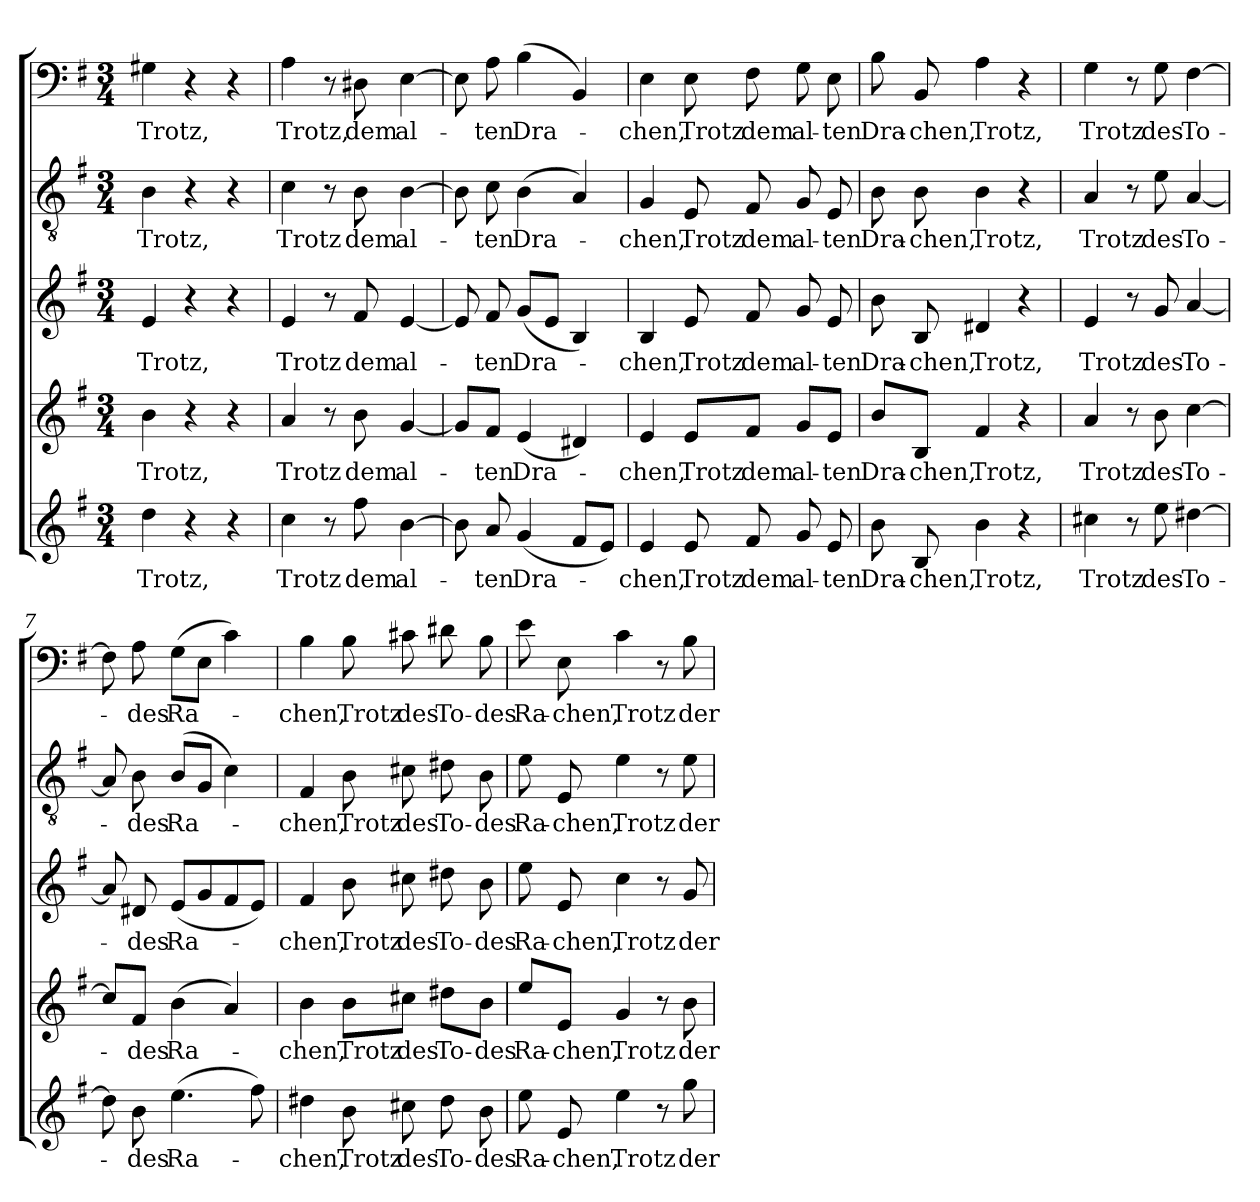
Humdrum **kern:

**kern	**text	**kern	**text	**kern	**text	**kern	**text	**kern	**text
*part5	*part5	*part4	*part4	*part3	*part3	*part2	*part2	*part1	*part1
*staff5	*staff5	*staff4	*staff4	*staff3	*staff3	*staff2	*staff2	*staff1	*staff1
*clefG2	*	*clefG2	*	*clefG2	*	*clefGv2	*	*clefF4	*
*k[f#]	*	*k[f#]	*	*k[f#]	*	*k[f#]	*	*k[f#]	*
*e:	*	*e:	*	*e:	*	*e:	*	*e:	*
*M3/4	*	*M3/4	*	*M3/4	*	*M3/4	*	*M3/4	*
=1	=1	=1	=1	=1	=1	=1	=1	=1	=1
4dd\	Trotz,	4b\	Trotz,	4e/	Trotz,	4B\	Trotz,	4G#X\	Trotz,
4r	.	4r	.	4r	.	4r	.	4r	.
4r	.	4r	.	4r	.	4r	.	4r	.
=2	=2	=2	=2	=2	=2	=2	=2	=2	=2
4cc\	Trotz	4a/	Trotz	4e/	Trotz	4c\	Trotz	4A\	Trotz,
8r	.	8r	.	8r	.	8r	.	8r	.
8ff#\	dem	8b\	dem	8f#/	dem	8B\	dem	8D#X\	dem
[4b\	al-	[4g/	al-	[4e/	al-	[4B\	al-	[4E\	al-
=3	=3	=3	=3	=3	=3	=3	=3	=3	=3
8b\]	.	8g/L]	.	8e/]	.	8B\]	.	8E\]	.
8a/	-ten	8f#/J	-ten	8f#/	-ten	8c\	-ten	8A\	-ten
(4g/	Dra-	(4e/	Dra-	(8g/L	Dra-	(4B\	Dra-	(4B\	Dra-
.	.	.	.	8e/J	.	.	.	.	.
8f#/L	.	4d#X/)	.	4B/)	.	4A/)	.	4BB/)	.
8e/J)	.	.	.	.	.	.	.	.	.
=4	=4	=4	=4	=4	=4	=4	=4	=4	=4
4e/	-chen,	4e/	-chen,	4B/	-chen,	4G/	-chen,	4E\	-chen,
8e/	Trotz	8e/L	Trotz	8e/	Trotz	8E/	Trotz	8E\	Trotz
8f#/	dem	8f#/J	dem	8f#/	dem	8F#/	dem	8F#\	dem
8g/	al-	8g/L	al-	8g/	al-	8G/	al-	8G\	al-
8e/	-ten	8e/J	-ten	8e/	-ten	8E/	-ten	8E\	-ten
=5	=5	=5	=5	=5	=5	=5	=5	=5	=5
8b\	Dra-	8b/L	Dra-	8b\	Dra-	8B\	Dra-	8B\	Dra-
8B/	-chen,	8B/J	-chen,	8B/	-chen,	8B\	-chen,	8BB/	-chen,
4b\	Trotz,	4f#/	Trotz,	4d#X/	Trotz,	4B\	Trotz,	4A\	Trotz,
4r	.	4r	.	4r	.	4r	.	4r	.
=6	=6	=6	=6	=6	=6	=6	=6	=6	=6
4cc#X\	Trotz	4a/	Trotz	4e/	Trotz	4A/	Trotz	4G\	Trotz
8r	.	8r	.	8r	.	8r	.	8r	.
8ee\	des	8b\	des	8g/	des	8e\	des	8G\	des
[4dd#X\	To-	[4cc\	To-	[4a/	To-	[4A/	To-	[4F#\	To-
=7	=7	=7	=7	=7	=7	=7	=7	=7	=7
8dd#\]	.	8cc/L]	.	8a/]	.	8A/]	.	8F#\]	.
8b\	-des	8f#/J	-des	8d#X/	-des	8B\	-des	8A\	-des
(4.ee\	Ra-	(4b\	Ra-	(8e/L	Ra-	(8B/L	Ra-	(8G\L	Ra-
.	.	.	.	8g/	.	8G/J	.	8E\J	.
.	.	4a/)	.	8f#/	.	4c\)	.	4c\)	.
8ff#\)	.	.	.	8e/J)	.	.	.	.	.
=8	=8	=8	=8	=8	=8	=8	=8	=8	=8
4dd#X\	-chen,	4b\	-chen,	4f#/	-chen,	4F#/	-chen,	4B\	-chen,
8b\	Trotz	8b\L	Trotz	8b\	Trotz	8B\	Trotz	8B\	Trotz
8cc#X\	des	8cc#X\J	des	8cc#X\	des	8c#X\	des	8c#X\	des
8dd#\	To-	8dd#X\L	To-	8dd#X\	To-	8d#X\	To-	8d#X\	To-
8b\	-des	8b\J	-des	8b\	-des	8B\	-des	8B\	-des
=9	=9	=9	=9	=9	=9	=9	=9	=9	=9
8ee\	Ra-	8ee/L	Ra-	8ee\	Ra-	8e\	Ra-	8e\	Ra-
8e/	-chen,	8e/J	-chen,	8e/	-chen,	8E/	-chen,	8E\	-chen,
4ee\	Trotz	4g/	Trotz	4cc\	Trotz	4e\	Trotz	4c\	Trotz
8r	.	8r	.	8r	.	8r	.	8r	.
8gg\	der	8b\	der	8g/	der	8e\	der	8B\	der
=	=	=	=	=	=	=	=	=	=
*-	*-	*-	*-	*-	*-	*-	*-	*-	*-
